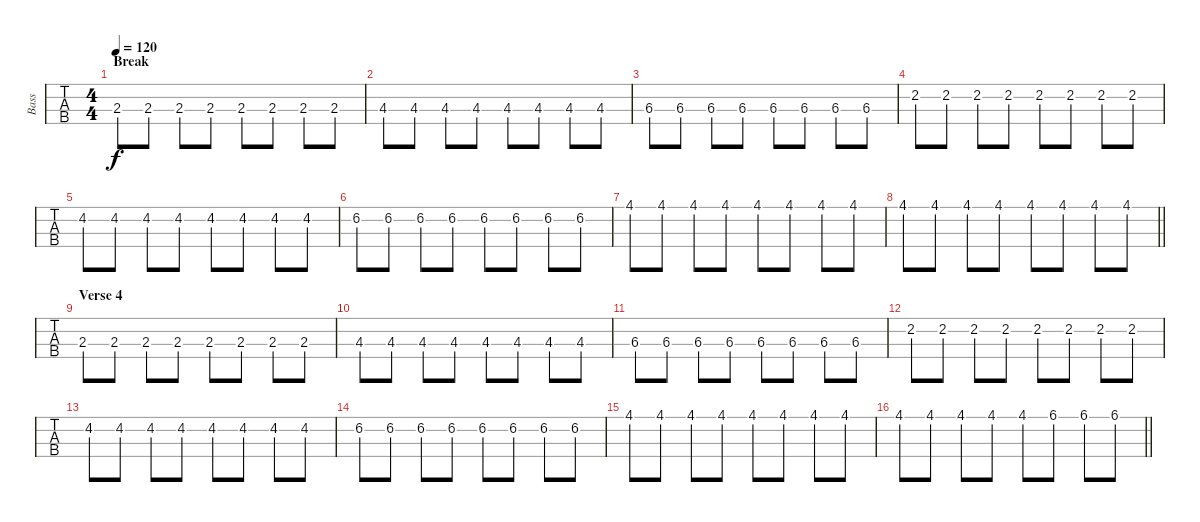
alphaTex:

\track ("Bass" "Bass") {instrument electricbassfinger}
\staff {tabs}
\tuning (G2 D2 A1 E1) {hide}
\ts (4 4)
\section ("" "Break")
\tempo 120
\clef f4
\ks b
2.3.8{dy f} 2.3.8 2.3.8 2.3.8 2.3.8 2.3.8 2.3.8 2.3.8 |
4.3.8 4.3.8 4.3.8 4.3.8 4.3.8 4.3.8 4.3.8 4.3.8 |
6.3.8 6.3.8 6.3.8 6.3.8 6.3.8 6.3.8 6.3.8 6.3.8 |
2.2.8 2.2.8 2.2.8 2.2.8 2.2.8 2.2.8 2.2.8 2.2.8 |
4.2.8 4.2.8 4.2.8 4.2.8 4.2.8 4.2.8 4.2.8 4.2.8 |
6.2.8 6.2.8 6.2.8 6.2.8 6.2.8 6.2.8 6.2.8 6.2.8 |
4.1.8 4.1.8 4.1.8 4.1.8 4.1.8 4.1.8 4.1.8 4.1.8 |
\barLineRight lightlight
4.1.8 4.1.8 4.1.8 4.1.8 4.1.8 4.1.8 4.1.8 4.1.8 |
\section ("" "Verse 4")
2.3.8 2.3.8 2.3.8 2.3.8 2.3.8 2.3.8 2.3.8 2.3.8 |
4.3.8 4.3.8 4.3.8 4.3.8 4.3.8 4.3.8 4.3.8 4.3.8 |
6.3.8 6.3.8 6.3.8 6.3.8 6.3.8 6.3.8 6.3.8 6.3.8 |
2.2.8 2.2.8 2.2.8 2.2.8 2.2.8 2.2.8 2.2.8 2.2.8 |
4.2.8 4.2.8 4.2.8 4.2.8 4.2.8 4.2.8 4.2.8 4.2.8 |
6.2.8 6.2.8 6.2.8 6.2.8 6.2.8 6.2.8 6.2.8 6.2.8 |
4.1.8 4.1.8 4.1.8 4.1.8 4.1.8 4.1.8 4.1.8 4.1.8 |
\barLineRight lightlight
4.1.8 4.1.8 4.1.8 4.1.8 4.1.8 6.1.8 6.1.8 6.1.8
